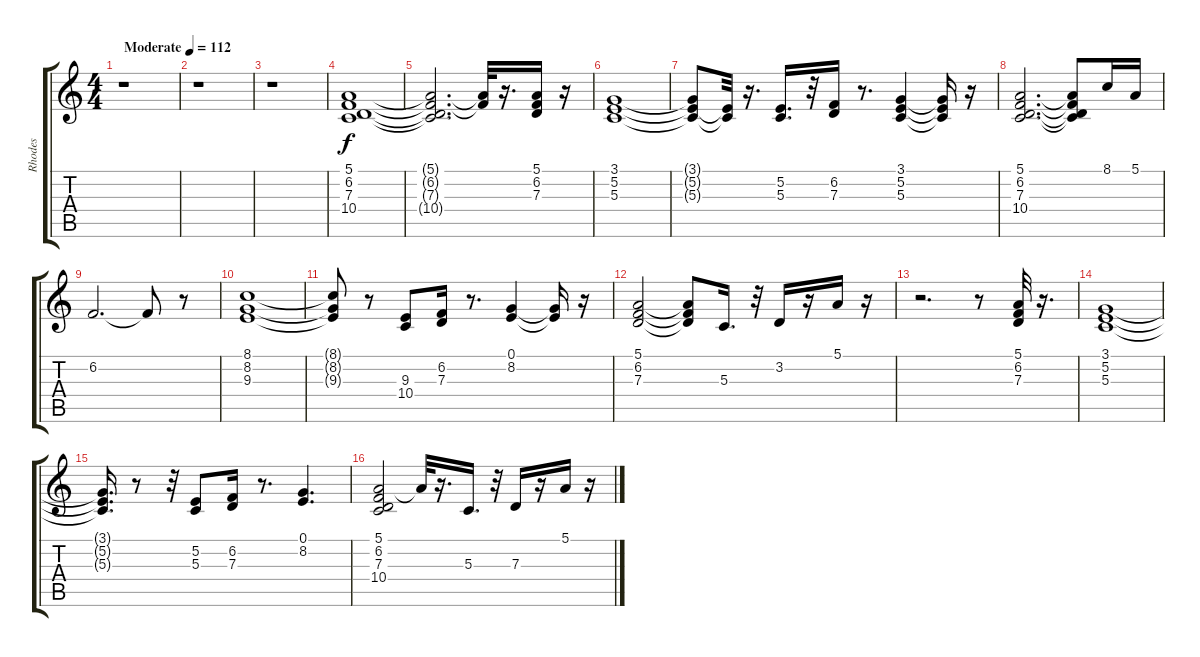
\track ("Rhodes" "Rhodes") {instrument electricpiano2}
\staff {score tabs}
\tuning (E4 B3 G3 D3 A2 E2) {hide}
\ts (4 4)
\tempo (112 "Moderate")
\clef g2
\ks c
r.1{dy f instrument electricpiano2} |
r.1 |
r.1 |
(5.1 6.2 7.3 10.4).1 |
(5.1{t} 6.2{t} 7.3{t} 10.4{t}).2{d} (5.1{t} 6.2{t}).32 r.16{d} (5.1 6.2 7.3).16 r.16 |
(3.1 5.2 5.3).1 |
(3.1{t} 5.2{t} 5.3{t}).8 (5.2{t} 5.3{t}).32 r.16{d} (5.2 5.3).16{d} r.32 (6.2 7.3).16 r.8{d} (3.1 5.2 5.3).4 (3.1{t} 5.2{t} 5.3{t}).16 r.16 |
(5.1 6.2 7.3 10.4).2{d} (5.1{t} 6.2{t} 7.3{t} 10.4{t}).8 8.1.16 5.1.16 |
6.2.2{d} 6.2{t}.8 r.8 |
(8.1 8.2 9.3).1 |
(8.1{t} 8.2{t} 9.3{t}).8 r.8 (9.3 10.4).8 (6.2 7.3).16 r.8{d} (0.1 8.2).4 (0.1{t} 8.2{t}).16 r.16 |
(5.1 6.2 7.3).2 (5.1{t} 6.2{t} 7.3{t}).8 5.3.16{d} r.32 3.2.16 r.16 5.1.16 r.16 |
r.2{d} r.8 (5.1 6.2 7.3).32 r.16{d} |
(3.1 5.2 5.3).1 |
(3.1{t} 5.2{t} 5.3{t}).16{d} r.8 r.32 (5.2 5.3).8 (6.2 7.3).16 r.8{d} (0.1 8.2).4{d} |
(5.1 6.2 7.3 10.4).2 5.1{t}.32 r.16{d} 5.3.16{d} r.32 7.3.16 r.16 5.1.16 r.16
